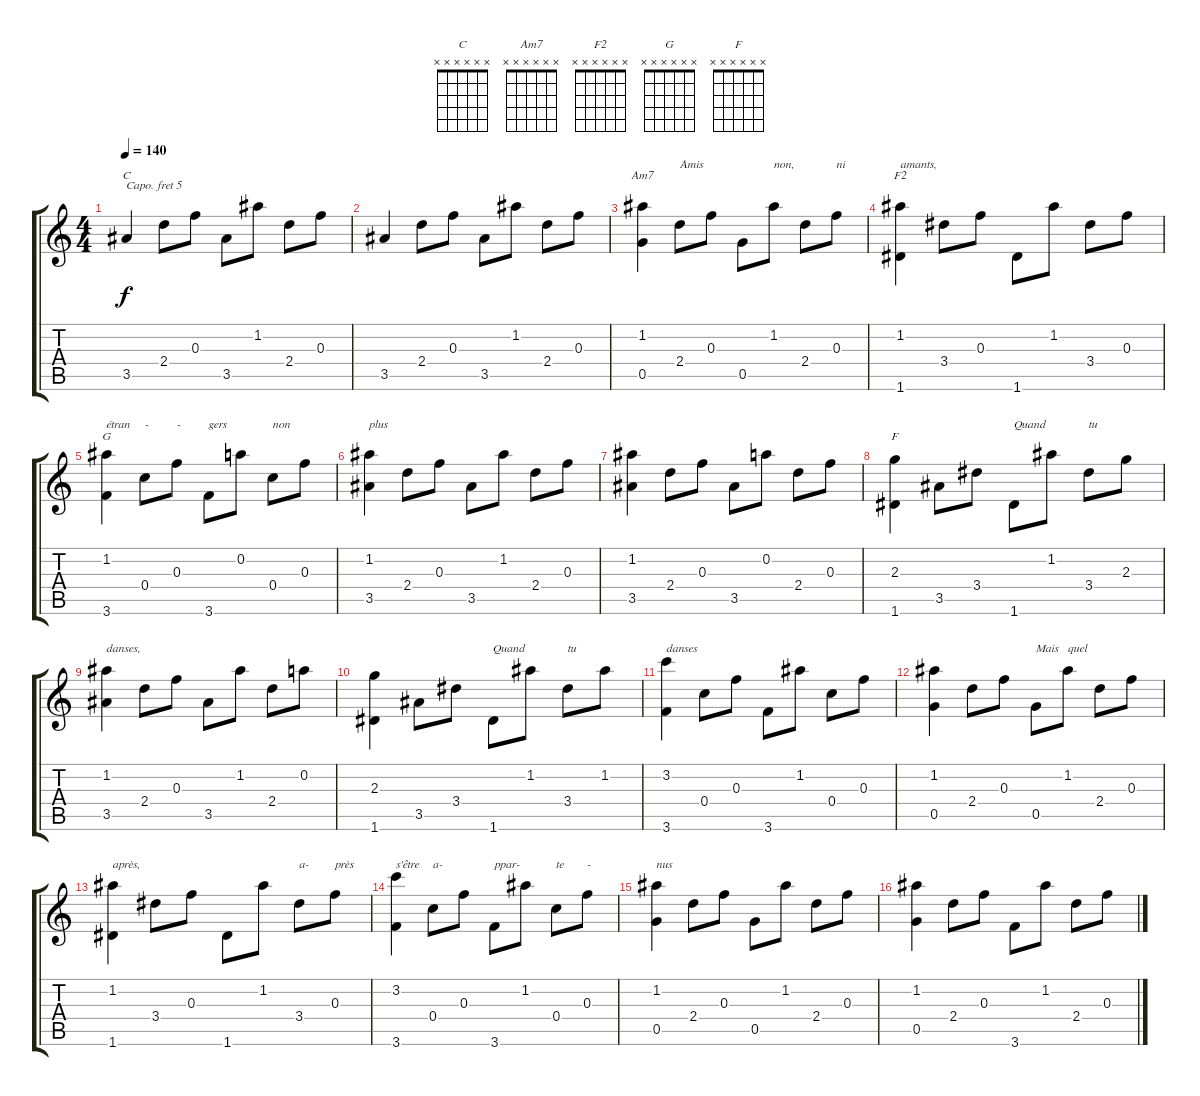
\track "" {instrument acousticguitarnylon}
\staff {score tabs}
\capo 5
\tuning (A4 E4 C4 G3 D3 A2) {hide}
\chord ("C" x x x x x x) {firstfret 0}
\chord ("Am7" x x x x x x) {firstfret 0}
\chord ("F2" x x x x x x) {firstfret 0}
\chord ("G" x x x x x x) {firstfret 0}
\chord ("F" x x x x x x) {firstfret 0}
\ts (4 4)
\tempo 140
\clef g2
\ks c
3.5.4{ch "C" dy f} 2.4.8 0.3.8 3.5.8 1.2.8 2.4.8 0.3.8 |
3.5.4 2.4.8 0.3.8 3.5.8 1.2.8 2.4.8 0.3.8 |
(1.2 0.5).4{ch "Am7"} 2.4.8{txt "Amis"} 0.3.8 0.5.8 1.2.8{txt "non,"} 2.4.8 0.3.8{txt "ni"} |
(1.2 1.6).4{ch "F2" txt "amants,"} 3.4.8 0.3.8 1.6.8 1.2.8 3.4.8 0.3.8 |
(1.2 3.6).4{ch "G" txt "étran"} 0.4.8{txt "-"} 0.3.8{txt "-"} 3.6.8{txt "gers"} 0.2.8 0.4.8{txt "non"} 0.3.8 |
(1.2 3.5).4{txt "plus"} 2.4.8 0.3.8 3.5.8 1.2.8 2.4.8 0.3.8 |
(1.2 3.5).4 2.4.8 0.3.8 3.5.8 0.2.8 2.4.8 0.3.8 |
(2.3 1.6).4{ch "F"} 3.5.8 3.4.8 1.6.8{txt "Quand"} 1.2.8 3.4.8{txt "tu"} 2.3.8 |
(1.2 3.5).4{txt "danses,"} 2.4.8 0.3.8 3.5.8 1.2.8 2.4.8 0.2.8 |
(2.3 1.6).4 3.5.8 3.4.8 1.6.8{txt "Quand"} 1.2.8 3.4.8{txt "tu"} 1.2.8 |
(3.2 3.6).4{txt "danses"} 0.4.8 0.3.8 3.6.8 1.2.8 0.4.8 0.3.8 |
(1.2 0.5).4 2.4.8 0.3.8 0.5.8{txt "Mais"} 1.2.8{txt "quel"} 2.4.8 0.3.8 |
(1.2 1.6).4{txt "après,"} 3.4.8 0.3.8 1.6.8 1.2.8 3.4.8{txt "a-"} 0.3.8{txt "près"} |
(3.2 3.6).4{txt "s'être"} 0.4.8{txt "a-"} 0.3.8 3.6.8{txt "ppar-"} 1.2.8 0.4.8{txt "te"} 0.3.8{txt "-"} |
(1.2 0.5).4{txt "nus"} 2.4.8 0.3.8 0.5.8 1.2.8 2.4.8 0.3.8 |
(1.2 0.5).4 2.4.8 0.3.8 3.6.8{txt " "} 1.2.8 2.4.8 0.3.8
